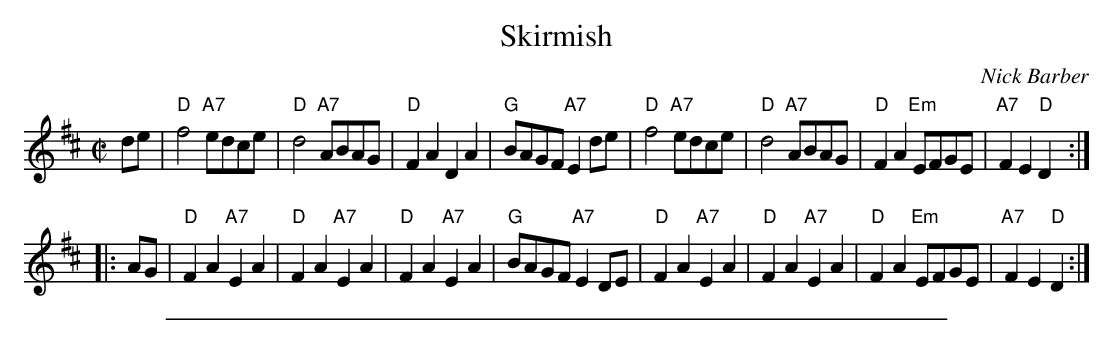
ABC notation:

X:1
T: Skirmish
C: Nick Barber
M: C|
L: 1/8
K: D
de |\
"D"f4 "A7"edce | "D"d4 "A7"ABAG | "D"F2A2 D2A2 | "G"BAGF "A7"E2de |\
"D"f4 "A7"edce | "D"d4 "A7"ABAG | "D"F2A2 "Em"EFGE | "A7"F2E2 "D"D2 :|
|: AG |\
"D"F2A2 "A7"E2A2 | "D"F2A2 "A7"E2A2 | "D"F2A2 "A7"E2A2 | "G"BAGF "A7"E2DE |\
"D"F2A2 "A7"E2A2 | "D"F2A2 "A7"E2A2 | "D"F2A2 "Em"EFGE | "A7"F2E2 "D"D2 :|
